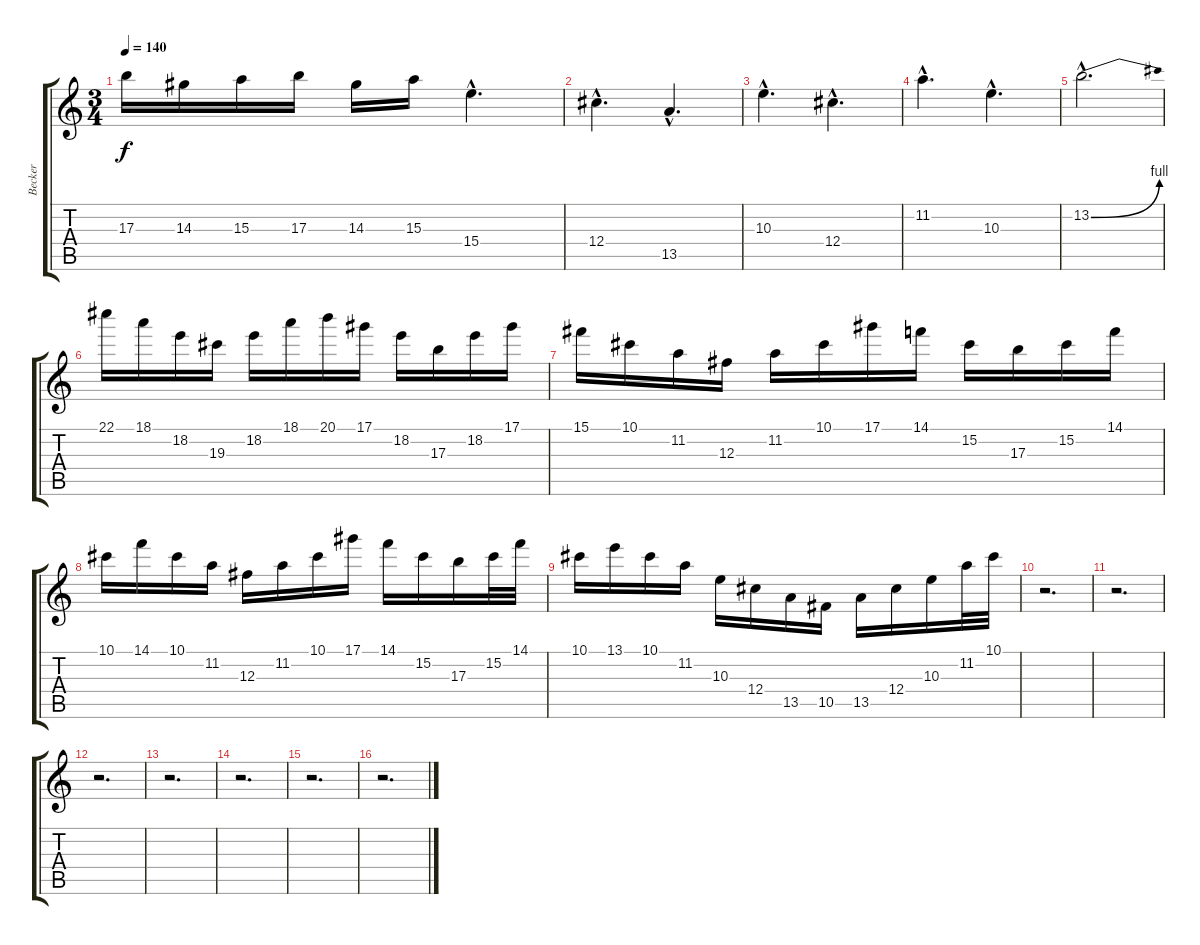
\track ("Becker" "Becker") {instrument overdrivenguitar}
\staff {score tabs}
\tuning (Eb4 Bb3 Gb3 Db3 Ab2 Eb2) {hide}
\ts (3 4)
\tempo 140
\clef g2
\ks c
17.3.16{dy f} 14.3.16 15.3.16 17.3.16 14.3.16 15.3.16 15.4{hac}.4{d} |
12.4{hac}.4{d} 13.5{hac}.4{d} |
10.3{hac}.4{d} 12.4{hac}.4{d} |
11.2{hac}.4{d} 10.3{hac}.4{d} |
13.2{be (bend 0 0 60 4) hac}.2{d} |
22.1.16 18.1.16 18.2.16 19.3.16 18.2.16 18.1.16 20.1.16 17.1.16 18.2.16 17.3.16 18.2.16 17.1.16 |
15.1.16 10.1.16 11.2.16 12.3.16 11.2.16 10.1.16 17.1.16 14.1.16 15.2.16 17.3.16 15.2.16 14.1.16 |
10.1.16 14.1.16 10.1.16 11.2.16 12.3.16 11.2.16 10.1.16 17.1.16 14.1.16 15.2.16 17.3.16 15.2.32 14.1.32 |
10.1.16 13.1.16 10.1.16 11.2.16 10.3.16 12.4.16 13.5.16 10.5.16 13.5.16 12.4.16 10.3.16 11.2.32 10.1.32 |
r.2{d} |
r.2{d} |
r.2{d} |
r.2{d} |
r.2{d} |
r.2{d} |
r.2{d}
